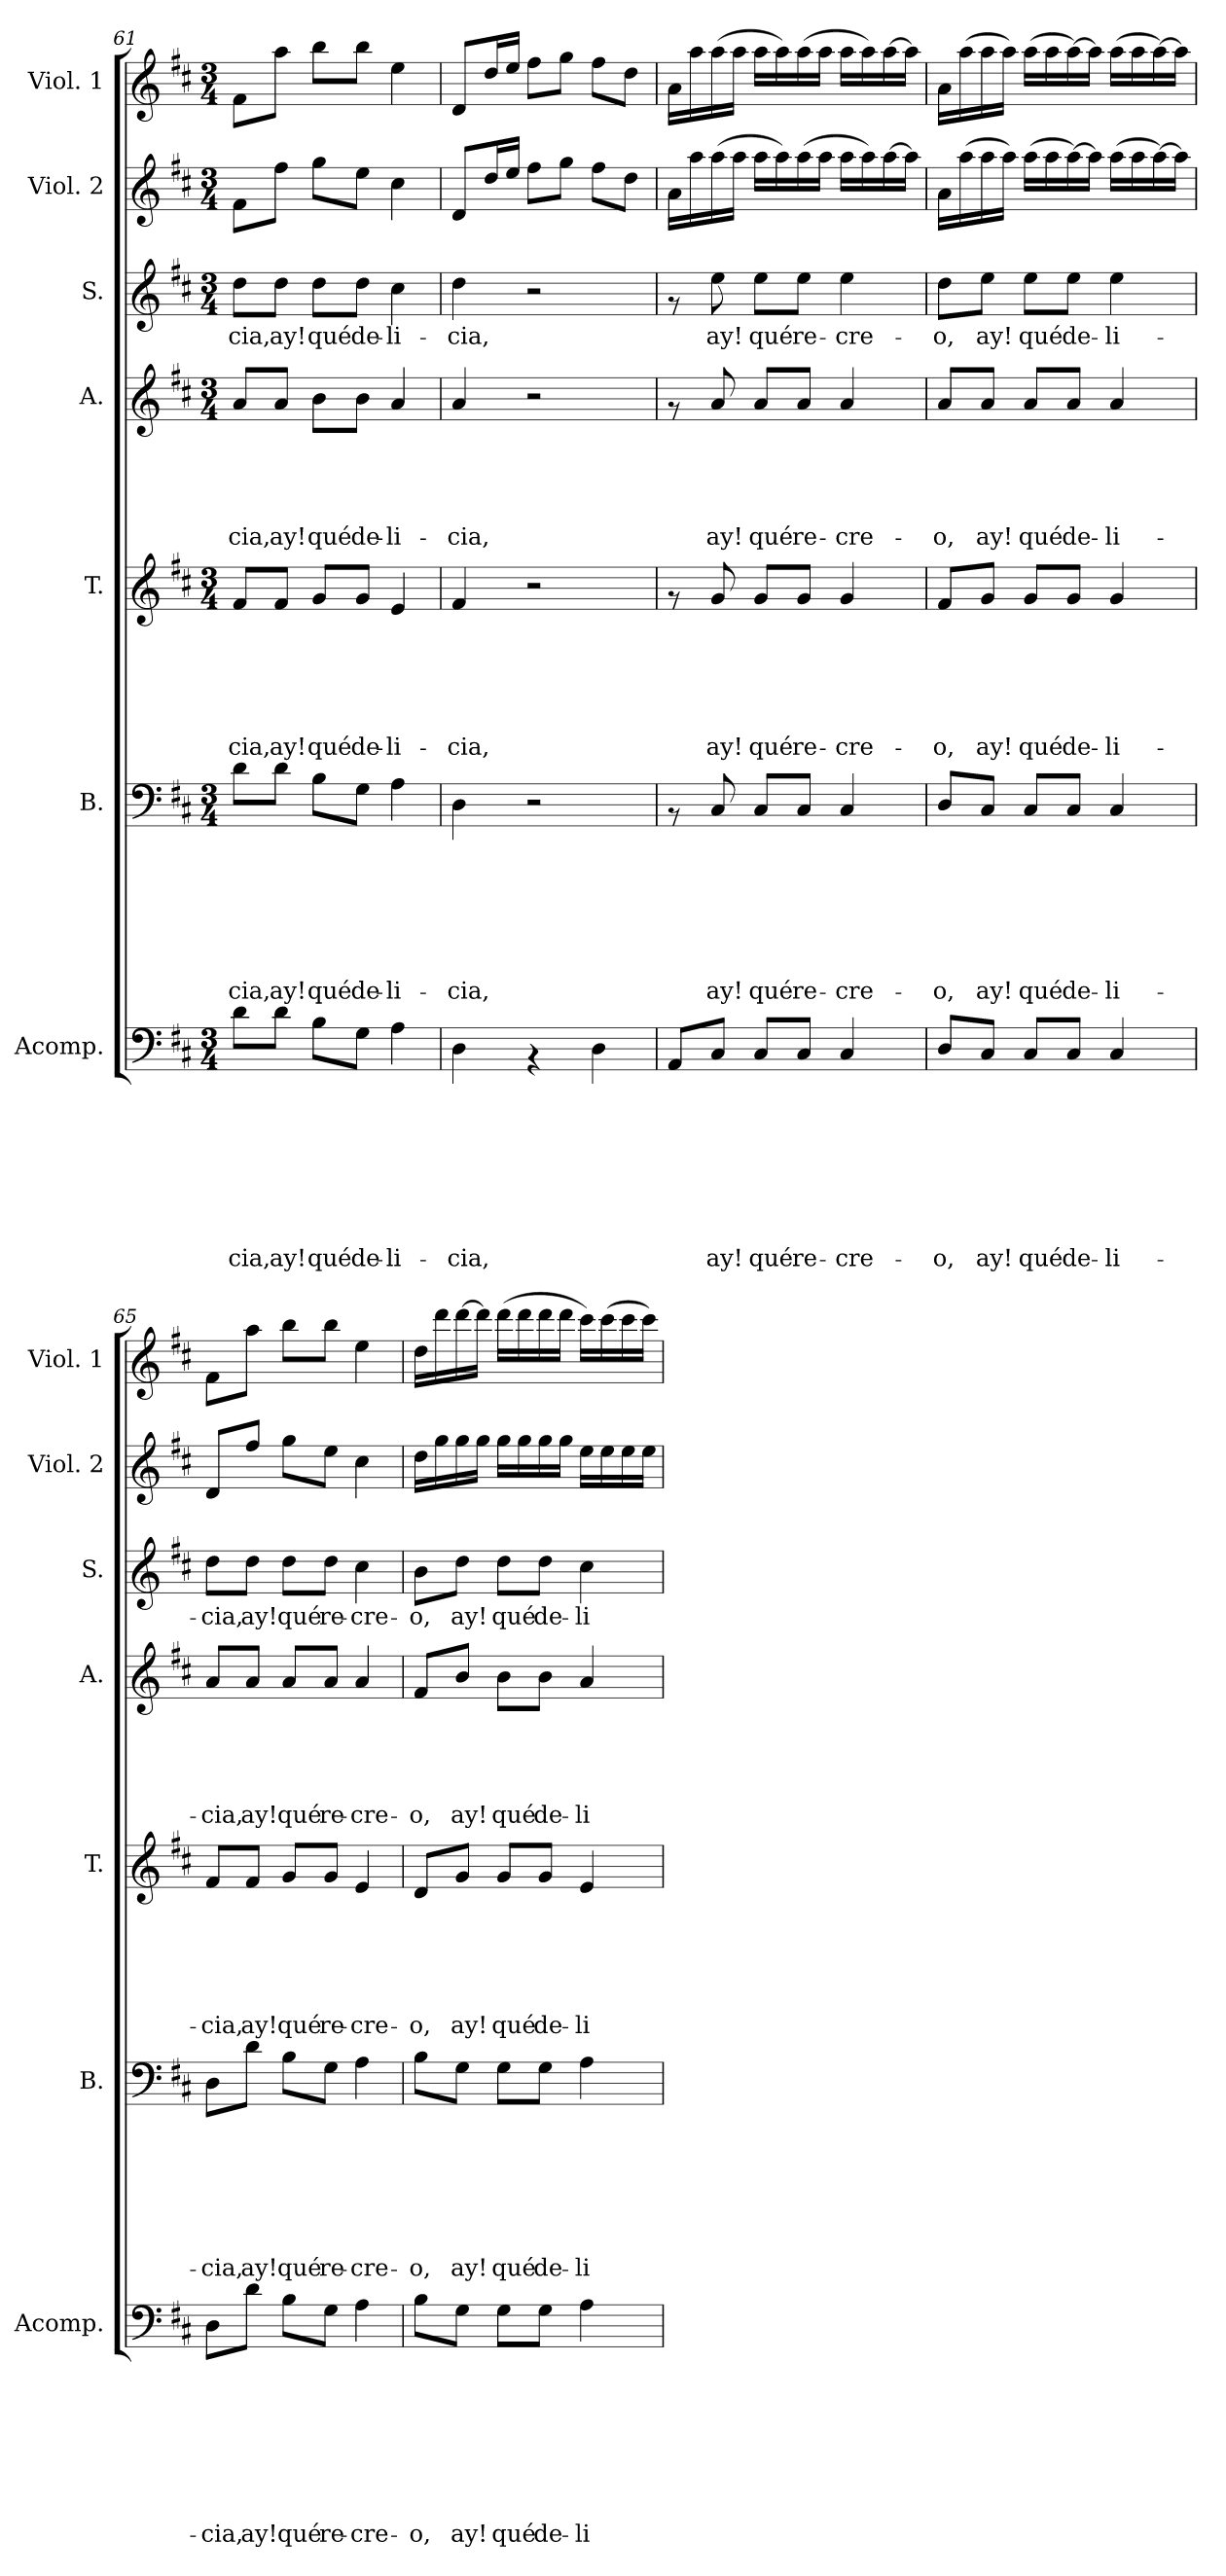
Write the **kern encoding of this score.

**kern	**text	**text	**text	**text	**text	**text	**text	**text	**kern	**text	**text	**text	**text	**text	**text	**text	**kern	**text	**text	**text	**text	**text	**text	**kern	**text	**text	**text	**text	**text	**kern	**text	**kern	**kern
*part7	*part7	*part7	*part7	*part7	*part7	*part7	*part7	*part7	*part6	*part6	*part6	*part6	*part6	*part6	*part6	*part6	*part5	*part5	*part5	*part5	*part5	*part5	*part5	*part4	*part4	*part4	*part4	*part4	*part4	*part3	*part3	*part2	*part1
*staff7	*staff7	*staff7	*staff7	*staff7	*staff7	*staff7	*staff7	*staff7	*staff6	*staff6	*staff6	*staff6	*staff6	*staff6	*staff6	*staff6	*staff5	*staff5	*staff5	*staff5	*staff5	*staff5	*staff5	*staff4	*staff4	*staff4	*staff4	*staff4	*staff4	*staff3	*staff3	*staff2	*staff1
*I"Acomp.	*	*	*	*	*	*	*	*	*I"B.	*	*	*	*	*	*	*	*I"T.	*	*	*	*	*	*	*I"A.	*	*	*	*	*	*I"S.	*	*I"Viol. 2	*I"Viol. 1
*I'Acomp.	*	*	*	*	*	*	*	*	*I'B.	*	*	*	*	*	*	*	*I'T.	*	*	*	*	*	*	*I'A.	*	*	*	*	*	*I'S.	*	*I'Viol. 2	*I'Viol. 1
*clefF4	*	*	*	*	*	*	*	*	*clefF4	*	*	*	*	*	*	*	*clefG2	*	*	*	*	*	*	*clefG2	*	*	*	*	*	*clefG2	*	*clefG2	*clefG2
*k[f#c#]	*	*	*	*	*	*	*	*	*k[f#c#]	*	*	*	*	*	*	*	*k[f#c#]	*	*	*	*	*	*	*k[f#c#]	*	*	*	*	*	*k[f#c#]	*	*k[f#c#]	*k[f#c#]
*D:	*	*	*	*	*	*	*	*	*D:	*	*	*	*	*	*	*	*D:	*	*	*	*	*	*	*D:	*	*	*	*	*	*D:	*	*D:	*D:
*M3/4	*	*	*	*	*	*	*	*	*M3/4	*	*	*	*	*	*	*	*M3/4	*	*	*	*	*	*	*M3/4	*	*	*	*	*	*M3/4	*	*M3/4	*M3/4
=61	=61	=61	=61	=61	=61	=61	=61	=61	=61	=61	=61	=61	=61	=61	=61	=61	=61	=61	=61	=61	=61	=61	=61	=61	=61	=61	=61	=61	=61	=61	=61	=61	=61
!	!	!	!	!	!	!	!	!LO:LY:a	!	!	!	!	!	!	!	!LO:LY:b	!	!	!	!	!	!	!LO:LY:b	!	!	!	!	!	!LO:LY:b	!	!LO:LY:b	!	!
8d\L	.	.	.	.	.	.	.	-cia,	8d\L	.	.	.	.	.	.	-cia,	8f#/L	.	.	.	.	.	-cia,	8a/L	.	.	.	.	-cia,	8dd\L	-cia,	8f#\L	8f#\L
!	!	!	!	!	!	!	!	!LO:LY:a	!	!	!	!	!	!	!	!LO:LY:b	!	!	!	!	!	!	!LO:LY:b	!	!	!	!	!	!LO:LY:b	!	!LO:LY:b	!	!
8d\J	.	.	.	.	.	.	.	ay!	8d\J	.	.	.	.	.	.	ay!	8f#/J	.	.	.	.	.	ay!	8a/J	.	.	.	.	ay!	8dd\J	ay!	8ff#\J	8aa\J
!	!	!	!	!	!	!	!	!LO:LY:a	!	!	!	!	!	!	!	!LO:LY:b	!	!	!	!	!	!	!LO:LY:b	!	!	!	!	!	!LO:LY:b	!	!LO:LY:b	!	!
8B\L	.	.	.	.	.	.	.	qué	8B\L	.	.	.	.	.	.	qué	8g/L	.	.	.	.	.	qué	8b\L	.	.	.	.	qué	8dd\L	qué	8gg\L	8bb\L
!	!	!	!	!	!	!	!	!LO:LY:a	!	!	!	!	!	!	!	!LO:LY:b	!	!	!	!	!	!	!LO:LY:b	!	!	!	!	!	!LO:LY:b	!	!LO:LY:b	!	!
8G\J	.	.	.	.	.	.	.	de-	8G\J	.	.	.	.	.	.	de-	8g/J	.	.	.	.	.	de-	8b\J	.	.	.	.	de-	8dd\J	de-	8ee\J	8bb\J
!	!	!	!	!	!	!	!	!LO:LY:a	!	!	!	!	!	!	!	!LO:LY:b	!	!	!	!	!	!	!LO:LY:b	!	!	!	!	!	!LO:LY:b	!	!LO:LY:b	!	!
4A\	.	.	.	.	.	.	.	-li-	4A\	.	.	.	.	.	.	-li-	4e/	.	.	.	.	.	-li-	4a/	.	.	.	.	-li-	4cc#\	-li-	4cc#\	4ee\
!!LO:PB:g=z
=62	=62	=62	=62	=62	=62	=62	=62	=62	=62	=62	=62	=62	=62	=62	=62	=62	=62	=62	=62	=62	=62	=62	=62	=62	=62	=62	=62	=62	=62	=62	=62	=62	=62
!	!	!	!	!	!	!	!	!LO:LY:a	!	!	!	!	!	!	!	!LO:LY:b	!	!	!	!	!	!	!LO:LY:b	!	!	!	!	!	!LO:LY:b	!	!LO:LY:b	!	!
4D\	.	.	.	.	.	.	.	-cia,	4D\	.	.	.	.	.	.	-cia,	4f#/	.	.	.	.	.	-cia,	4a/	.	.	.	.	-cia,	4dd\	-cia,	8d/L	8d/L
.	.	.	.	.	.	.	.	.	.	.	.	.	.	.	.	.	.	.	.	.	.	.	.	.	.	.	.	.	.	.	.	16dd/L	16dd/L
.	.	.	.	.	.	.	.	.	.	.	.	.	.	.	.	.	.	.	.	.	.	.	.	.	.	.	.	.	.	.	.	16ee/JJ	16ee/JJ
4rAA	.	.	.	.	.	.	.	.	2r	.	.	.	.	.	.	.	2r	.	.	.	.	.	.	2r	.	.	.	.	.	2r	.	8ff#\L	8ff#\L
.	.	.	.	.	.	.	.	.	.	.	.	.	.	.	.	.	.	.	.	.	.	.	.	.	.	.	.	.	.	.	.	8gg\J	8gg\J
4D\	.	.	.	.	.	.	.	.	.	.	.	.	.	.	.	.	.	.	.	.	.	.	.	.	.	.	.	.	.	.	.	8ff#\L	8ff#\L
.	.	.	.	.	.	.	.	.	.	.	.	.	.	.	.	.	.	.	.	.	.	.	.	.	.	.	.	.	.	.	.	8dd\J	8dd\J
=63	=63	=63	=63	=63	=63	=63	=63	=63	=63	=63	=63	=63	=63	=63	=63	=63	=63	=63	=63	=63	=63	=63	=63	=63	=63	=63	=63	=63	=63	=63	=63	=63	=63
8AA/L	.	.	.	.	.	.	.	.	8rAA	.	.	.	.	.	.	.	8rf	.	.	.	.	.	.	8rf	.	.	.	.	.	8rf	.	16a\LL	16a\LL
.	.	.	.	.	.	.	.	.	.	.	.	.	.	.	.	.	.	.	.	.	.	.	.	.	.	.	.	.	.	.	.	16aa\	16aa\
!	!	!	!	!	!	!	!	!LO:LY:a	!	!	!	!	!	!	!	!LO:LY:b	!	!	!	!	!	!	!LO:LY:b	!	!	!	!	!	!LO:LY:b	!	!LO:LY:b	!	!
8C#/J	.	.	.	.	.	.	.	ay!	8C#/	.	.	.	.	.	.	ay!	8g/	.	.	.	.	.	ay!	8a/	.	.	.	.	ay!	8ee\	ay!	(>16aa\	(>16aa\
.	.	.	.	.	.	.	.	.	.	.	.	.	.	.	.	.	.	.	.	.	.	.	.	.	.	.	.	.	.	.	.	16aa\JJ	16aa\JJ
!	!	!	!	!	!	!	!	!LO:LY:a	!	!	!	!	!	!	!	!LO:LY:b	!	!	!	!	!	!	!LO:LY:b	!	!	!	!	!	!LO:LY:b	!	!LO:LY:b	!	!
8C#/L	.	.	.	.	.	.	.	qué	8C#/L	.	.	.	.	.	.	qué	8g/L	.	.	.	.	.	qué	8a/L	.	.	.	.	qué	8ee\L	qué	16aa\LL	16aa\LL
.	.	.	.	.	.	.	.	.	.	.	.	.	.	.	.	.	.	.	.	.	.	.	.	.	.	.	.	.	.	.	.	16aa\)	16aa\)
!	!	!	!	!	!	!	!	!LO:LY:a	!	!	!	!	!	!	!	!LO:LY:b	!	!	!	!	!	!	!LO:LY:b	!	!	!	!	!	!LO:LY:b	!	!LO:LY:b	!	!
8C#/J	.	.	.	.	.	.	.	re-	8C#/J	.	.	.	.	.	.	re-	8g/J	.	.	.	.	.	re-	8a/J	.	.	.	.	re-	8ee\J	re-	(>16aa\	(>16aa\
.	.	.	.	.	.	.	.	.	.	.	.	.	.	.	.	.	.	.	.	.	.	.	.	.	.	.	.	.	.	.	.	16aa\JJ	16aa\JJ
!	!	!	!	!	!	!	!	!LO:LY:a	!	!	!	!	!	!	!	!LO:LY:b	!	!	!	!	!	!	!LO:LY:b	!	!	!	!	!	!LO:LY:b	!	!LO:LY:b	!	!
4C#/	.	.	.	.	.	.	.	-cre-	4C#/	.	.	.	.	.	.	-cre-	4g/	.	.	.	.	.	-cre-	4a/	.	.	.	.	-cre-	4ee\	-cre-	16aa\LL	16aa\LL
.	.	.	.	.	.	.	.	.	.	.	.	.	.	.	.	.	.	.	.	.	.	.	.	.	.	.	.	.	.	.	.	16aa\)	16aa\)
.	.	.	.	.	.	.	.	.	.	.	.	.	.	.	.	.	.	.	.	.	.	.	.	.	.	.	.	.	.	.	.	[>16aa\	[>16aa\
.	.	.	.	.	.	.	.	.	.	.	.	.	.	.	.	.	.	.	.	.	.	.	.	.	.	.	.	.	.	.	.	16aa\JJ]	16aa\JJ]
=64	=64	=64	=64	=64	=64	=64	=64	=64	=64	=64	=64	=64	=64	=64	=64	=64	=64	=64	=64	=64	=64	=64	=64	=64	=64	=64	=64	=64	=64	=64	=64	=64	=64
!	!	!	!	!	!	!	!	!LO:LY:a	!	!	!	!	!	!	!	!LO:LY:b	!	!	!	!	!	!	!LO:LY:b	!	!	!	!	!	!LO:LY:b	!	!LO:LY:b	!	!
8D/L	.	.	.	.	.	.	.	-o,	8D/L	.	.	.	.	.	.	-o,	8f#/L	.	.	.	.	.	-o,	8a/L	.	.	.	.	-o,	8dd\L	-o,	16a\LL	16a\LL
.	.	.	.	.	.	.	.	.	.	.	.	.	.	.	.	.	.	.	.	.	.	.	.	.	.	.	.	.	.	.	.	(>16aa\	(>16aa\
!	!	!	!	!	!	!	!	!LO:LY:a	!	!	!	!	!	!	!	!LO:LY:b	!	!	!	!	!	!	!LO:LY:b	!	!	!	!	!	!LO:LY:b	!	!LO:LY:b	!	!
8C#/J	.	.	.	.	.	.	.	ay!	8C#/J	.	.	.	.	.	.	ay!	8g/J	.	.	.	.	.	ay!	8a/J	.	.	.	.	ay!	8ee\J	ay!	16aa\	16aa\
.	.	.	.	.	.	.	.	.	.	.	.	.	.	.	.	.	.	.	.	.	.	.	.	.	.	.	.	.	.	.	.	16aa\JJ)	16aa\JJ)
!	!	!	!	!	!	!	!	!LO:LY:a	!	!	!	!	!	!	!	!LO:LY:b	!	!	!	!	!	!	!LO:LY:b	!	!	!	!	!	!LO:LY:b	!	!LO:LY:b	!	!
8C#/L	.	.	.	.	.	.	.	qué	8C#/L	.	.	.	.	.	.	qué	8g/L	.	.	.	.	.	qué	8a/L	.	.	.	.	qué	8ee\L	qué	(>16aa\LL	(>16aa\LL
.	.	.	.	.	.	.	.	.	.	.	.	.	.	.	.	.	.	.	.	.	.	.	.	.	.	.	.	.	.	.	.	16aa\	16aa\
!	!	!	!	!	!	!	!	!LO:LY:a	!	!	!	!	!	!	!	!LO:LY:b	!	!	!	!	!	!	!LO:LY:b	!	!	!	!	!	!LO:LY:b	!	!LO:LY:b	!	!
8C#/J	.	.	.	.	.	.	.	de-	8C#/J	.	.	.	.	.	.	de-	8g/J	.	.	.	.	.	de-	8a/J	.	.	.	.	de-	8ee\J	de-	[>16aa\)	[>16aa\)
.	.	.	.	.	.	.	.	.	.	.	.	.	.	.	.	.	.	.	.	.	.	.	.	.	.	.	.	.	.	.	.	16aa\JJ]	16aa\JJ]
!	!	!	!	!	!	!	!	!LO:LY:a	!	!	!	!	!	!	!	!LO:LY:b	!	!	!	!	!	!	!LO:LY:b	!	!	!	!	!	!LO:LY:b	!	!LO:LY:b	!	!
4C#/	.	.	.	.	.	.	.	-li-	4C#/	.	.	.	.	.	.	-li-	4g/	.	.	.	.	.	-li-	4a/	.	.	.	.	-li-	4ee\	-li-	(>16aa\LL	(>16aa\LL
.	.	.	.	.	.	.	.	.	.	.	.	.	.	.	.	.	.	.	.	.	.	.	.	.	.	.	.	.	.	.	.	16aa\	16aa\
.	.	.	.	.	.	.	.	.	.	.	.	.	.	.	.	.	.	.	.	.	.	.	.	.	.	.	.	.	.	.	.	[>16aa\)	[>16aa\)
.	.	.	.	.	.	.	.	.	.	.	.	.	.	.	.	.	.	.	.	.	.	.	.	.	.	.	.	.	.	.	.	16aa\JJ]	16aa\JJ]
=65	=65	=65	=65	=65	=65	=65	=65	=65	=65	=65	=65	=65	=65	=65	=65	=65	=65	=65	=65	=65	=65	=65	=65	=65	=65	=65	=65	=65	=65	=65	=65	=65	=65
!	!	!	!	!	!	!	!	!LO:LY:a	!	!	!	!	!	!	!	!LO:LY:b	!	!	!	!	!	!	!LO:LY:b	!	!	!	!	!	!LO:LY:b	!	!LO:LY:b	!	!
8D\L	.	.	.	.	.	.	.	-cia,	8D\L	.	.	.	.	.	.	-cia,	8f#/L	.	.	.	.	.	-cia,	8a/L	.	.	.	.	-cia,	8dd\L	-cia,	8d/L	8f#\L
!	!	!	!	!	!	!	!	!LO:LY:a	!	!	!	!	!	!	!	!LO:LY:b	!	!	!	!	!	!	!LO:LY:b	!	!	!	!	!	!LO:LY:b	!	!LO:LY:b	!	!
8d\J	.	.	.	.	.	.	.	ay!	8d\J	.	.	.	.	.	.	ay!	8f#/J	.	.	.	.	.	ay!	8a/J	.	.	.	.	ay!	8dd\J	ay!	8ff#/J	8aa\J
!	!	!	!	!	!	!	!	!LO:LY:a	!	!	!	!	!	!	!	!LO:LY:b	!	!	!	!	!	!	!LO:LY:b	!	!	!	!	!	!LO:LY:b	!	!LO:LY:b	!	!
8B\L	.	.	.	.	.	.	.	qué	8B\L	.	.	.	.	.	.	qué	8g/L	.	.	.	.	.	qué	8a/L	.	.	.	.	qué	8dd\L	qué	8gg\L	8bb\L
!	!	!	!	!	!	!	!	!LO:LY:a	!	!	!	!	!	!	!	!LO:LY:b	!	!	!	!	!	!	!LO:LY:b	!	!	!	!	!	!LO:LY:b	!	!LO:LY:b	!	!
8G\J	.	.	.	.	.	.	.	re-	8G\J	.	.	.	.	.	.	re-	8g/J	.	.	.	.	.	re-	8a/J	.	.	.	.	re-	8dd\J	re-	8ee\J	8bb\J
!	!	!	!	!	!	!	!	!LO:LY:a	!	!	!	!	!	!	!	!LO:LY:b	!	!	!	!	!	!	!LO:LY:b	!	!	!	!	!	!LO:LY:b	!	!LO:LY:b	!	!
4A\	.	.	.	.	.	.	.	-cre-	4A\	.	.	.	.	.	.	-cre-	4e/	.	.	.	.	.	-cre-	4a/	.	.	.	.	-cre-	4cc#\	-cre-	4cc#\	4ee\
!!LO:PB:g=z
=66	=66	=66	=66	=66	=66	=66	=66	=66	=66	=66	=66	=66	=66	=66	=66	=66	=66	=66	=66	=66	=66	=66	=66	=66	=66	=66	=66	=66	=66	=66	=66	=66	=66
!	!	!	!	!	!	!	!	!LO:LY:a	!	!	!	!	!	!	!	!LO:LY:b	!	!	!	!	!	!	!LO:LY:b	!	!	!	!	!	!LO:LY:b	!	!LO:LY:b	!	!
8B\L	.	.	.	.	.	.	.	-o,	8B\L	.	.	.	.	.	.	-o,	8d/L	.	.	.	.	.	-o,	8f#/L	.	.	.	.	-o,	8b\L	-o,	16dd\LL	16dd\LL
.	.	.	.	.	.	.	.	.	.	.	.	.	.	.	.	.	.	.	.	.	.	.	.	.	.	.	.	.	.	.	.	16gg\	16ddd\
!	!	!	!	!	!	!	!	!LO:LY:a	!	!	!	!	!	!	!	!LO:LY:b	!	!	!	!	!	!	!LO:LY:b	!	!	!	!	!	!LO:LY:b	!	!LO:LY:b	!	!
8G\J	.	.	.	.	.	.	.	ay!	8G\J	.	.	.	.	.	.	ay!	8g/J	.	.	.	.	.	ay!	8b/J	.	.	.	.	ay!	8dd\J	ay!	16gg\	[<16ddd\
.	.	.	.	.	.	.	.	.	.	.	.	.	.	.	.	.	.	.	.	.	.	.	.	.	.	.	.	.	.	.	.	16gg\JJ	16ddd\JJ]
!	!	!	!	!	!	!	!	!LO:LY:a	!	!	!	!	!	!	!	!LO:LY:b	!	!	!	!	!	!	!LO:LY:b	!	!	!	!	!	!LO:LY:b	!	!LO:LY:b	!	!
8G\L	.	.	.	.	.	.	.	qué	8G\L	.	.	.	.	.	.	qué	8g/L	.	.	.	.	.	qué	8b\L	.	.	.	.	qué	8dd\L	qué	16gg\LL	(<16ddd\LL
.	.	.	.	.	.	.	.	.	.	.	.	.	.	.	.	.	.	.	.	.	.	.	.	.	.	.	.	.	.	.	.	16gg\	16ddd\
!	!	!	!	!	!	!	!	!LO:LY:a	!	!	!	!	!	!	!	!LO:LY:b	!	!	!	!	!	!	!LO:LY:b	!	!	!	!	!	!LO:LY:b	!	!LO:LY:b	!	!
8G\J	.	.	.	.	.	.	.	de-	8G\J	.	.	.	.	.	.	de-	8g/J	.	.	.	.	.	de-	8b\J	.	.	.	.	de-	8dd\J	de-	16gg\	16ddd\
.	.	.	.	.	.	.	.	.	.	.	.	.	.	.	.	.	.	.	.	.	.	.	.	.	.	.	.	.	.	.	.	16gg\JJ	16ddd\JJ
!	!	!	!	!	!	!	!	!LO:LY:a	!	!	!	!	!	!	!	!LO:LY:b	!	!	!	!	!	!	!LO:LY:b	!	!	!	!	!	!LO:LY:b	!	!LO:LY:b	!	!
4A\	.	.	.	.	.	.	.	-li-	4A\	.	.	.	.	.	.	-li-	4e/	.	.	.	.	.	-li-	4a/	.	.	.	.	-li-	4cc#\	-li-	16ee\LL	16ccc#\LL)
.	.	.	.	.	.	.	.	.	.	.	.	.	.	.	.	.	.	.	.	.	.	.	.	.	.	.	.	.	.	.	.	16ee\	(<16ccc#\
.	.	.	.	.	.	.	.	.	.	.	.	.	.	.	.	.	.	.	.	.	.	.	.	.	.	.	.	.	.	.	.	16ee\	16ccc#\
.	.	.	.	.	.	.	.	.	.	.	.	.	.	.	.	.	.	.	.	.	.	.	.	.	.	.	.	.	.	.	.	16ee\JJ	16ccc#\JJ)
=	=	=	=	=	=	=	=	=	=	=	=	=	=	=	=	=	=	=	=	=	=	=	=	=	=	=	=	=	=	=	=	=	=
*-	*-	*-	*-	*-	*-	*-	*-	*-	*-	*-	*-	*-	*-	*-	*-	*-	*-	*-	*-	*-	*-	*-	*-	*-	*-	*-	*-	*-	*-	*-	*-	*-	*-
